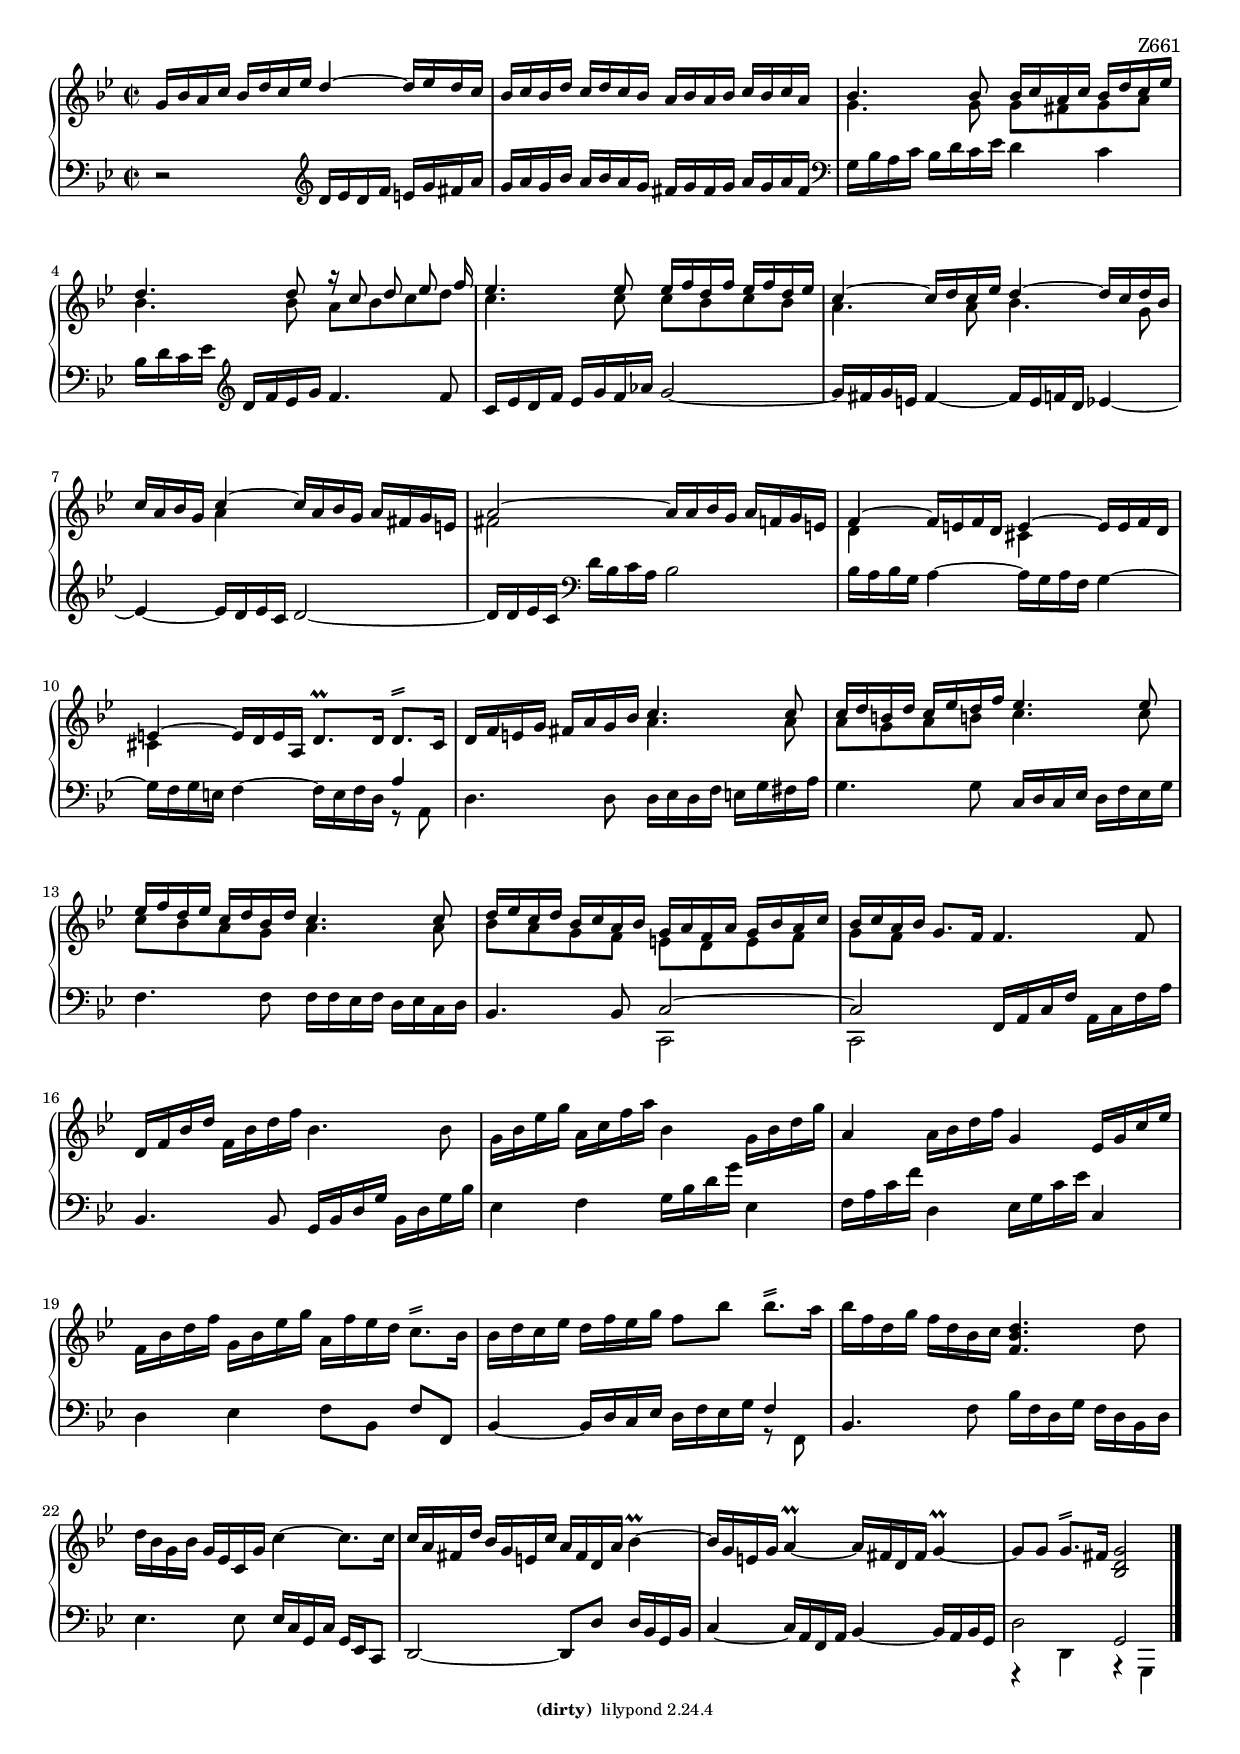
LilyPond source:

\version "2.18.2"

\include "../../general.ily"
\include "../../a4-210x297.ily"

breaks = {}

#(set-global-staff-size 17)
\version "2.18.2"

\version "2.18.2"

shake = \markup { \path #.2 #'(
    (moveto 0 0)
    (lineto 1.3 .4)
    (moveto 0 .4)
    (lineto 1.3 .8)
    ) }

plainShake = \markup { \path #.2 #'(
    (moveto 0 0)
    (lineto 1.3 .4)
    (moveto 0 .4)
    (lineto 1.3 .8)
    (moveto -0.3 0.1)
    (lineto -0.7 1.1)
    ) }

shakeTurned = \markup { \path #.25 #'(
    (moveto 0 0)
    (lineto 1.3 .4)
    (moveto 0 .4)
    (lineto 1.3 .8)
    (moveto -0.5 0)
    (curveto -0.5 1.5 2 2 2 0)
    ) }

repeatGliss = #(define-music-function (parser location grace)
  (ly:pitch?)
  #{
    % the next two lines ensure the glissando is long enough
    % to be visible
    \once \override Glissando.springs-and-rods
      = #ly:spanner::set-spacing-rods
    \once \override Glissando.minimum-length = #4.5
    \once \hideNotes
    \grace $grace \glissando
  #})



cstr = \change Staff = "right"
cstl = \change Staff = "left"

global = {
  \key g \minor
  \time 2/2
  \override Staff.NoteCollision #'merge-differently-dotted = ##t
  \set Timing.beamExceptions = #'( (end . (((1 . 16) . (4 4 4 4)))) )
}

right = \relative c'' {
  \global
  
  \voiceOne g16 bes a c bes d c ees d4 ~ d16 ees d c
  bes c bes d c d c bes a bes a bes c bes c a
  
  bes4. bes8 bes16 c a c bes d c ees
  d4. d8 r16 c8\noBeam d\noBeam ees\noBeam f16
  ees4. ees8 ees16 f d f ees f d ees
  
  c4 ~ c16 d c ees d4 ~ d16 c d bes
  c a bes g c4 ~ c16 a bes g a fis g e
  
  a2 ~ a16 a bes g a f g e 
  f4 ~ f16 e f d e4 ~ e16 e f d 
  e4 ~ e16 d e a, d8.-\prall d16 d8.-\shake cis16
  
  d f e g fis a g bes c4. c8
  c16 d b d c ees d f ees4. ees8
  
  
  ees16 f d ees c d bes d c4. c8
  d16 ees c d bes c a bes g a f a g bes a c
  
  bes c a bes g8. f16 f4. f8
  \oneVoice d16 f bes d f, bes d f bes,4. bes8
  g16 bes ees g a, c f a bes,4 g16 bes d g
  
  a,4 a16 bes d f g,4 ees16 g c ees
  f, bes d f g, bes ees g a, f' ees d c8.^\shake bes16
  
  bes d c ees d f ees g f8 bes bes8.^\shake a16
  bes f d g f d bes c <f, bes d>4. d'8
  d16 bes g bes g ees c g' c4 ~ c8. c16
  
  c16 a fis d' bes g e c' a fis d a' bes4-\prall ~
  bes16 g e g a4-\prall ~ a16 fis d fis g4-\prall ~ 
  g8 g g8.^\shake fis16 <bes, d g>2 \bar "|."
}

middle = \relative c'' {
  \global
  
   \voiceTwo s1 s1 
   g4. g8 g fis g a
   bes4. bes8 a bes c d
   c4. c8 c bes c bes
   
   a4. a8 bes4. g8 
   s4 a s s
   
   fis2 s 
   d4 s cis s
   cis s s \cstl \voiceOne a
   
   \cstr \voiceTwo s2 a'4. a8
   a g a b! c4. c8
   
   
   c bes a g a4. a8
   bes a g f e d e f
   
   g f s2.
}

left = \relative c' {
  \global
  
  r2 \clef treble d16 ees d f e g fis a
  g a g bes a bes a g fis g fis g a g a fis
  
  \clef bass g, bes a c bes d c ees d4 c
  bes16 d c ees \clef treble d f ees g f4. f8
  c16 ees d f ees g f aes g2 ~
  
  g16 fis g e fis4 ~ fis16 e f d ees4 ~
  ees ~ ees16 d ees c d2 ~
  
  d16 d ees c \clef bass d bes c a bes2
  bes16 a bes g a4 ~ a16 g a f g4 ~
  g16 f g e f4 ~ f16 e f d \voiceTwo r8 a
  
  \oneVoice d4. d8 d16 ees d f e g fis a
  g4. g8 c,16 d c ees d f ees g
  
  
  f4. f8 f16 f ees f d ees c d
  bes4. bes8 <<{ \voiceOne c2 ~ c } \new Voice { \voiceTwo c, c }>>
  
  \oneVoice f16 a c f a, c f a
  bes,4. bes8 g16 bes d g bes, d g bes
  ees,4 f g16 bes d g ees,4
  
  f16 a c f d,4 ees16 g c ees c,4
  d ees f8[ bes,] f' f,
  
  bes4 ~ bes16 d c ees d f ees g <<{ \voiceOne f4 } \new Voice { \voiceTwo r8 f, }>>
  \oneVoice bes4. f'8 bes16 f d g f d bes d
  ees4. ees8 ees16 c g c g ees c8
  
  d2 ~ d8 d' d16 bes g bes
  c4 ~ c16 a f a bes4 ~ bes16 a bes g
  <<{ d'2 g, } \new Voice { \voiceTwo r4 d r g, }>> \bar "|."
}

\score {
  \header {
    title = "Prelude"
    opus = "Z661"
  }

  \new PianoStaff <<
    \new Staff = "right" {
      << 
        \breaks
        \new Voice { \right }
        \new Voice { \middle }
      >>
    }
    \new Staff = "left" { 
      <<
        \breaks 
        \new Voice { \clef bass \left }
      >>
    }
  >>
  \layout { indent = 0 }
}

